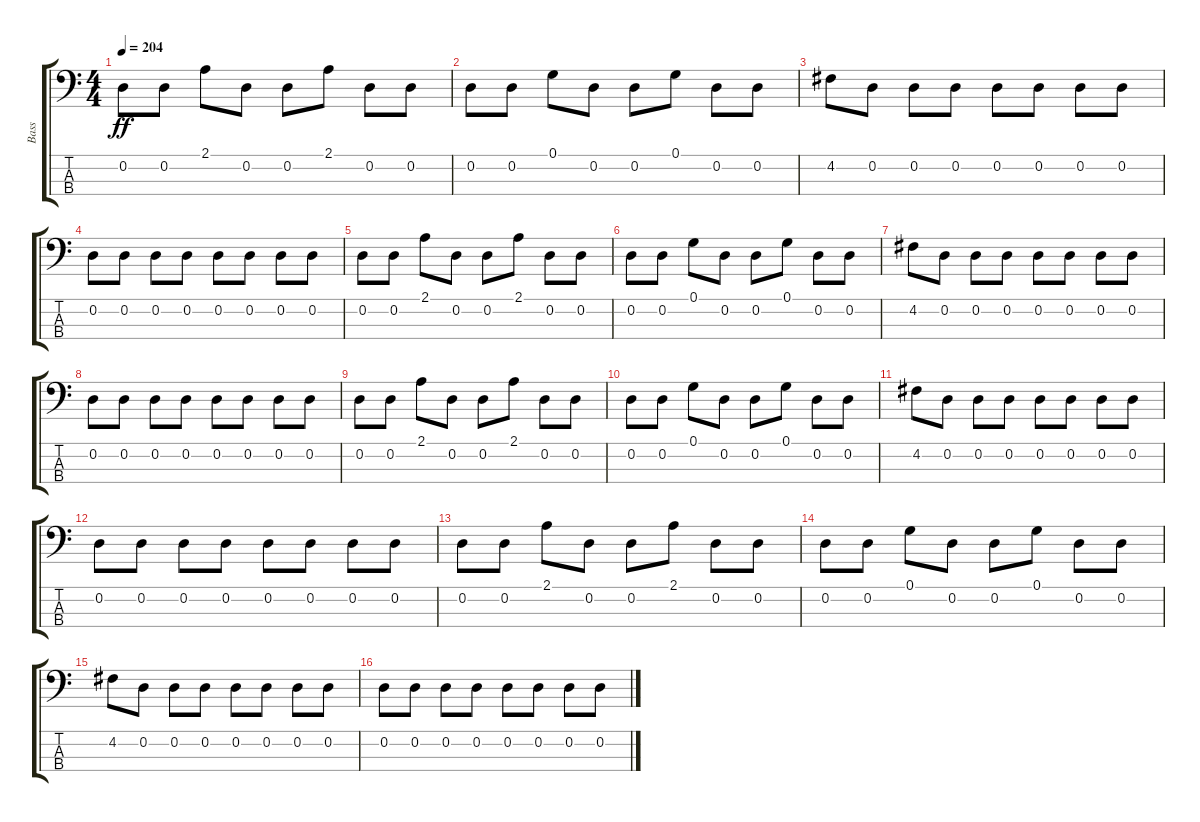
\track ("Bass" "Bass") {instrument electricbassfinger}
\staff {score tabs}
\tuning (G2 D2 A1 E1) {hide}
\ts (4 4)
\tempo 204
\clef f4
\ks c
0.2.8{dy ff instrument electricbassfinger} 0.2.8 2.1.8 0.2.8 0.2.8 2.1.8 0.2.8 0.2.8 |
0.2.8 0.2.8 0.1.8 0.2.8 0.2.8 0.1.8 0.2.8 0.2.8 |
4.2.8 0.2.8 0.2.8 0.2.8 0.2.8 0.2.8 0.2.8 0.2.8 |
0.2.8 0.2.8 0.2.8 0.2.8 0.2.8 0.2.8 0.2.8 0.2.8 |
0.2.8 0.2.8 2.1.8 0.2.8 0.2.8 2.1.8 0.2.8 0.2.8 |
0.2.8 0.2.8 0.1.8 0.2.8 0.2.8 0.1.8 0.2.8 0.2.8 |
4.2.8 0.2.8 0.2.8 0.2.8 0.2.8 0.2.8 0.2.8 0.2.8 |
0.2.8 0.2.8 0.2.8 0.2.8 0.2.8 0.2.8 0.2.8 0.2.8 |
0.2.8 0.2.8 2.1.8 0.2.8 0.2.8 2.1.8 0.2.8 0.2.8 |
0.2.8 0.2.8 0.1.8 0.2.8 0.2.8 0.1.8 0.2.8 0.2.8 |
4.2.8 0.2.8 0.2.8 0.2.8 0.2.8 0.2.8 0.2.8 0.2.8 |
0.2.8 0.2.8 0.2.8 0.2.8 0.2.8 0.2.8 0.2.8 0.2.8 |
0.2.8 0.2.8 2.1.8 0.2.8 0.2.8 2.1.8 0.2.8 0.2.8 |
0.2.8 0.2.8 0.1.8 0.2.8 0.2.8 0.1.8 0.2.8 0.2.8 |
4.2.8 0.2.8 0.2.8 0.2.8 0.2.8 0.2.8 0.2.8 0.2.8 |
0.2.8 0.2.8 0.2.8 0.2.8 0.2.8 0.2.8 0.2.8 0.2.8
